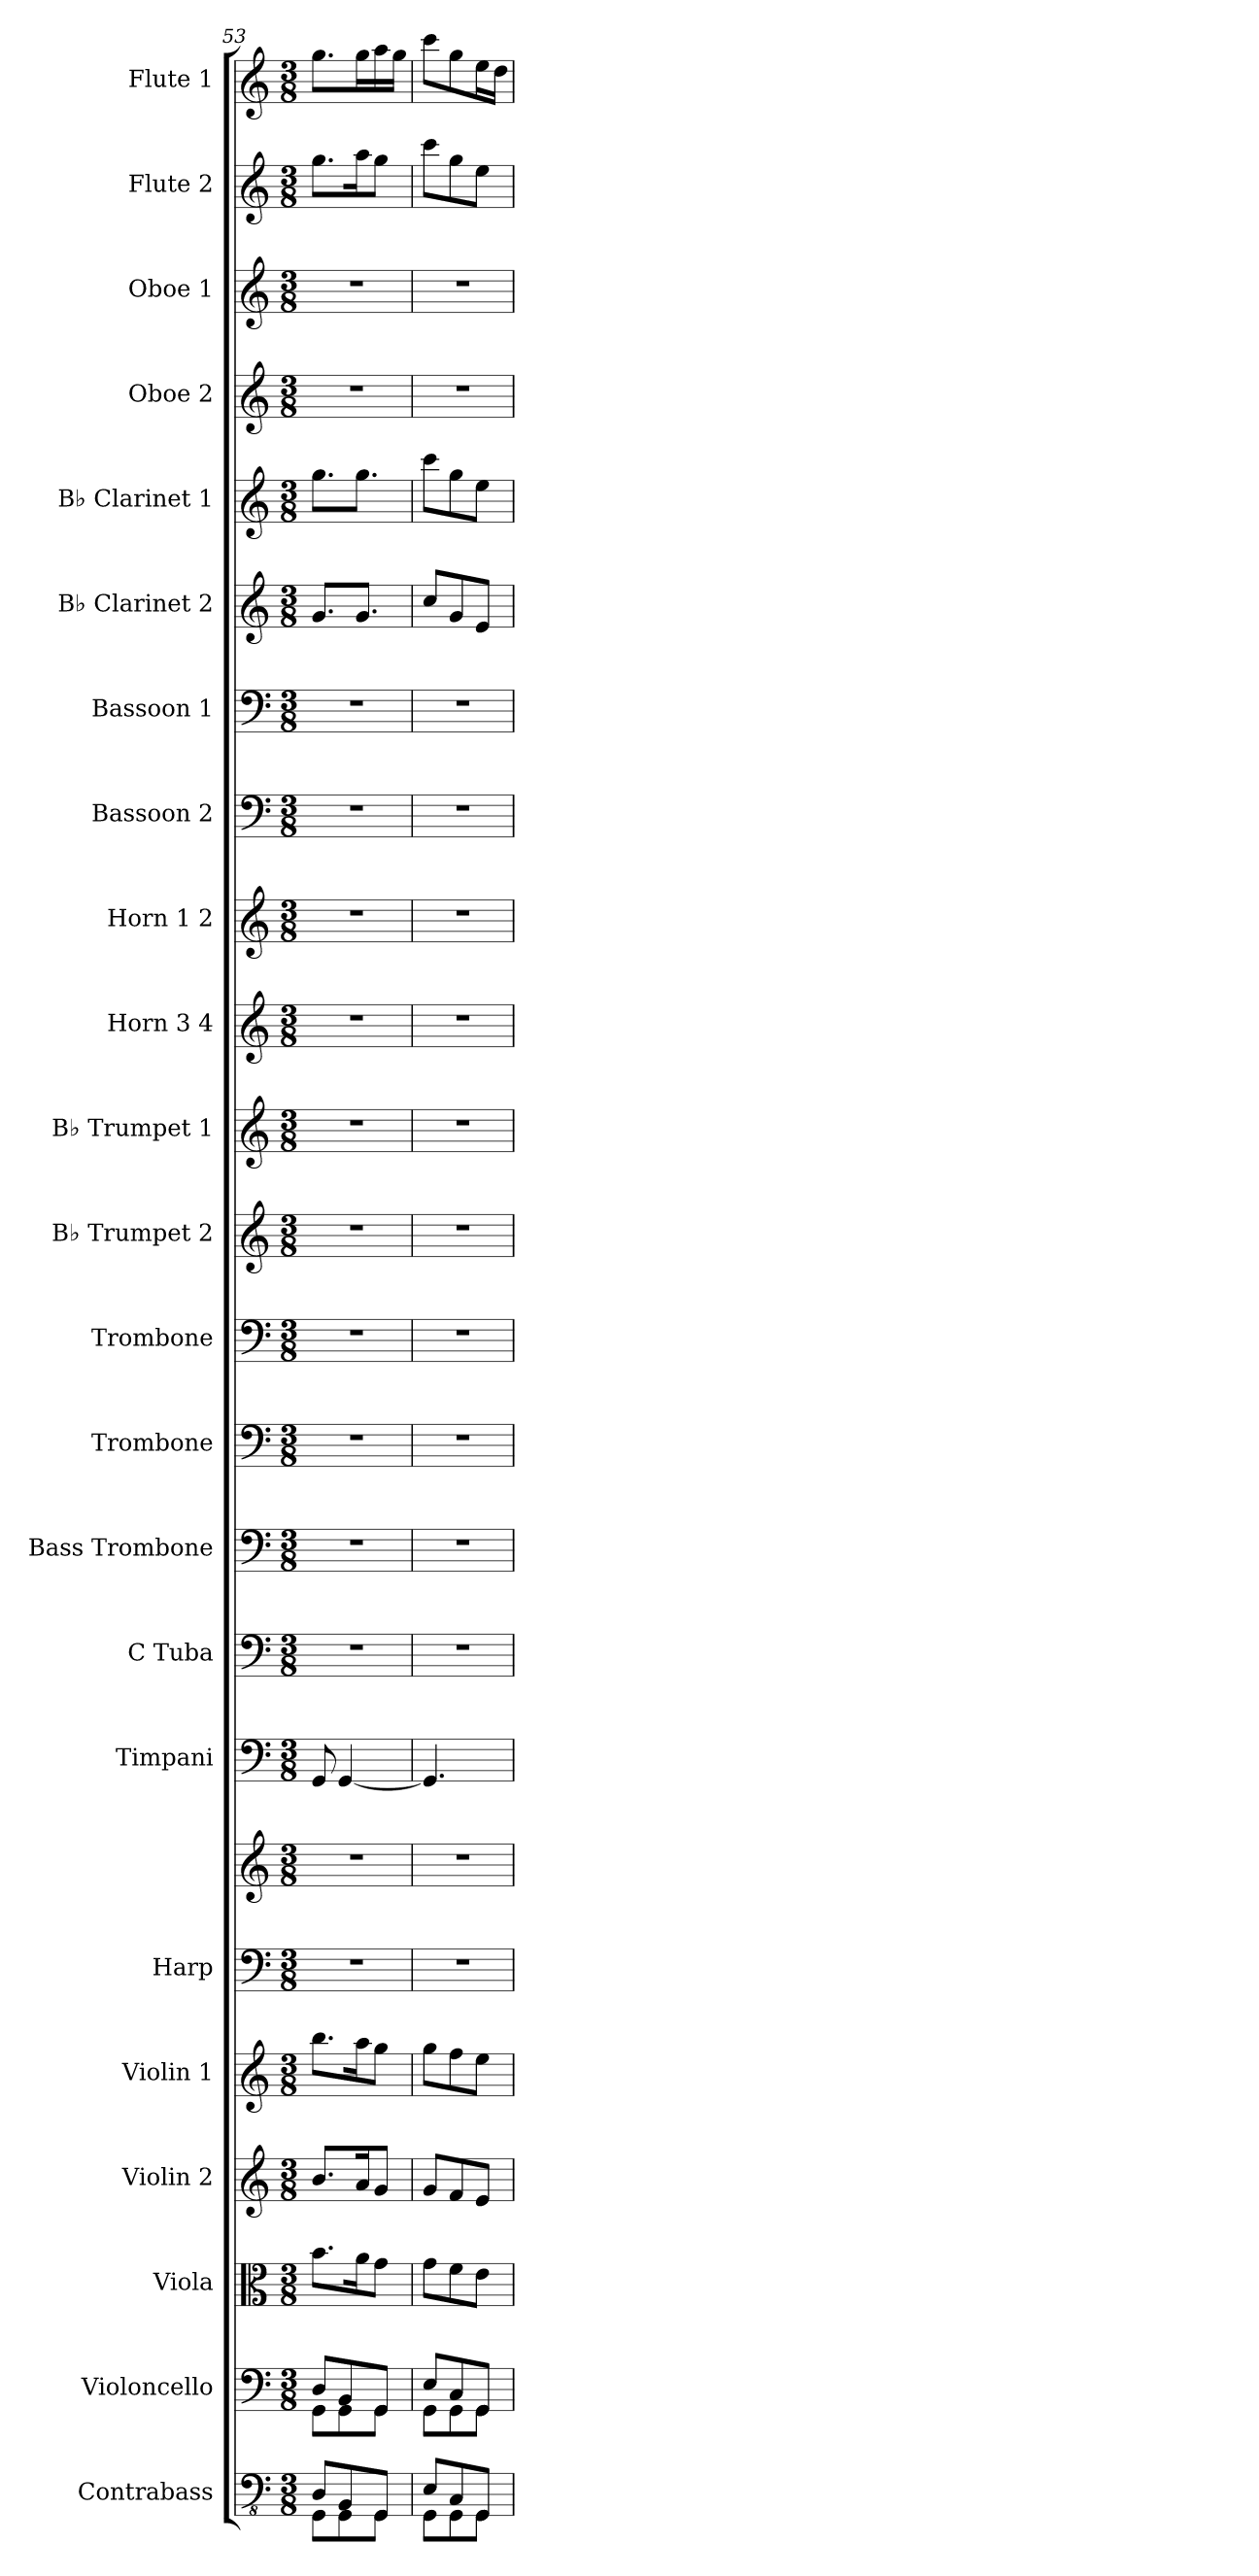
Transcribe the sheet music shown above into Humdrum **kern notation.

**kern	**kern	**kern	**kern	**kern	**kern	**kern	**kern	**kern	**kern	**kern	**kern	**kern	**kern	**kern	**kern	**kern	**kern	**kern	**kern	**kern	**kern	**kern	**kern
*part23	*part22	*part21	*part20	*part19	*part18	*part18	*part17	*part16	*part15	*part14	*part13	*part12	*part11	*part10	*part9	*part8	*part7	*part6	*part5	*part4	*part3	*part2	*part1
*staff24	*staff23	*staff22	*staff21	*staff20	*staff19	*staff18	*staff17	*staff16	*staff15	*staff14	*staff13	*staff12	*staff11	*staff10	*staff9	*staff8	*staff7	*staff6	*staff5	*staff4	*staff3	*staff2	*staff1
*I"Contrabass	*I"Violoncello	*I"Viola	*I"Violin 2	*I"Violin 1	*I"Harp	*	*I"Timpani	*I"C Tuba	*I"Bass Trombone	*I"Trombone	*I"Trombone	*I"B♭ Trumpet 2	*I"B♭ Trumpet 1	*I"Horn 3 4	*I"Horn 1 2	*I"Bassoon 2	*I"Bassoon 1	*I"B♭ Clarinet 2	*I"B♭ Clarinet 1	*I"Oboe 2	*I"Oboe 1	*I"Flute 2	*I"Flute 1
*I'Cbs.	*I'Vlc.	*I'Vla.	*I'Vln. 2	*I'Vln. 1	*I'Hrp.	*	*I'Timp.	*I'C Tu.	*I'B. Trb.	*I'Trb.	*I'Trb.	*I'B♭ Tpt. 2	*I'B♭ Tpt. 1	*I'Hn. 3 4	*I'Hn. 1 2	*I'Bsn. 2	*I'Bsn. 1	*I'B♭ Cl. 2	*I'B♭ Cl. 1	*I'Ob. 2	*I'Ob. 1	*I'Fl. 2	*I'Fl. 1
*clefFv4	*clefF4	*clefC3	*clefG2	*clefG2	*clefF4	*clefG2	*clefF4	*clefF4	*clefF4	*clefF4	*clefF4	*clefG2	*clefG2	*clefG2	*clefG2	*clefF4	*clefF4	*clefG2	*clefG2	*clefG2	*clefG2	*clefG2	*clefG2
*	*	*	*	*	*	*	*	*	*	*	*	*ITrd1c2	*ITrd1c2	*ITrd4c7	*ITrd4c7	*	*	*ITrd1c2	*ITrd1c2	*	*	*	*
*k[]	*k[]	*k[]	*k[]	*k[]	*k[]	*k[]	*k[]	*k[]	*k[]	*k[]	*k[]	*k[b-e-]	*k[b-e-]	*k[b-]	*k[b-]	*k[]	*k[]	*k[b-e-]	*k[b-e-]	*k[]	*k[]	*k[]	*k[]
*C:	*C:	*C:	*C:	*C:	*C:	*C:	*C:	*C:	*C:	*C:	*C:	*B-:	*B-:	*F:	*F:	*C:	*C:	*B-:	*B-:	*C:	*C:	*C:	*C:
*M3/8	*M3/8	*M3/8	*M3/8	*M3/8	*M3/8	*M3/8	*M3/8	*M3/8	*M3/8	*M3/8	*M3/8	*M3/8	*M3/8	*M3/8	*M3/8	*M3/8	*M3/8	*M3/8	*M3/8	*M3/8	*M3/8	*M3/8	*M3/8
=53	=53	=53	=53	=53	=53	=53	=53	=53	=53	=53	=53	=53	=53	=53	=53	=53	=53	=53	=53	=53	=53	=53	=53
*^	*^	*	*	*	*	*	*	*	*	*	*	*	*	*	*	*	*	*	*	*	*	*	*
8DD/L	8GGG\L	8D/L	8GG\L	8.b\L	8.b/L	8.bb\L	4.r	4.r	8GG/	4.r	4.r	4.r	4.r	4.r	4.r	4.r	4.r	4.r	4.r	8.f/L	8.ff\L	4.r	4.r	8.gg\L	8.gg\L
8BBB/	8GGG\	8BB/	8GG\	.	.	.	.	.	[4GG/	.	.	.	.	.	.	.	.	.	.	.	.	.	.	.	.
.	.	.	.	16a\K	16a/K	16aa\K	.	.	.	.	.	.	.	.	.	.	.	.	.	8.f/J	8.ff\J	.	.	16aa\K	16gg\L
8GGG/J	8GGG\J	8GG/J	8GG\J	8g\J	8g/J	8gg\J	.	.	.	.	.	.	.	.	.	.	.	.	.	.	.	.	.	8gg\J	16aa\
.	.	.	.	.	.	.	.	.	.	.	.	.	.	.	.	.	.	.	.	.	.	.	.	.	16gg\JJ
=54	=54	=54	=54	=54	=54	=54	=54	=54	=54	=54	=54	=54	=54	=54	=54	=54	=54	=54	=54	=54	=54	=54	=54	=54	=54
8EE/L	8GGG\L	8E/L	8GG\L	8g\L	8g/L	8gg\L	4.r	4.r	4.GG/]	4.r	4.r	4.r	4.r	4.r	4.r	4.r	4.r	4.r	4.r	8b-/L	8bb-\L	4.r	4.r	8ccc\L	8ccc\L
8CC/	8GGG\	8C/	8GG\	8f\	8f/	8ff\	.	.	.	.	.	.	.	.	.	.	.	.	.	8f/	8ff\	.	.	8gg\	8gg\
8GGG/J	8GGG\J	8GG/J	8GG\J	8e\J	8e/J	8ee\J	.	.	.	.	.	.	.	.	.	.	.	.	.	8d/J	8dd\J	.	.	8ee\J	16ee\L
.	.	.	.	.	.	.	.	.	.	.	.	.	.	.	.	.	.	.	.	.	.	.	.	.	16dd\JJ
*v	*v	*	*	*	*	*	*	*	*	*	*	*	*	*	*	*	*	*	*	*	*	*	*	*	*
*	*v	*v	*	*	*	*	*	*	*	*	*	*	*	*	*	*	*	*	*	*	*	*	*	*
=	=	=	=	=	=	=	=	=	=	=	=	=	=	=	=	=	=	=	=	=	=	=	=
*-	*-	*-	*-	*-	*-	*-	*-	*-	*-	*-	*-	*-	*-	*-	*-	*-	*-	*-	*-	*-	*-	*-	*-
